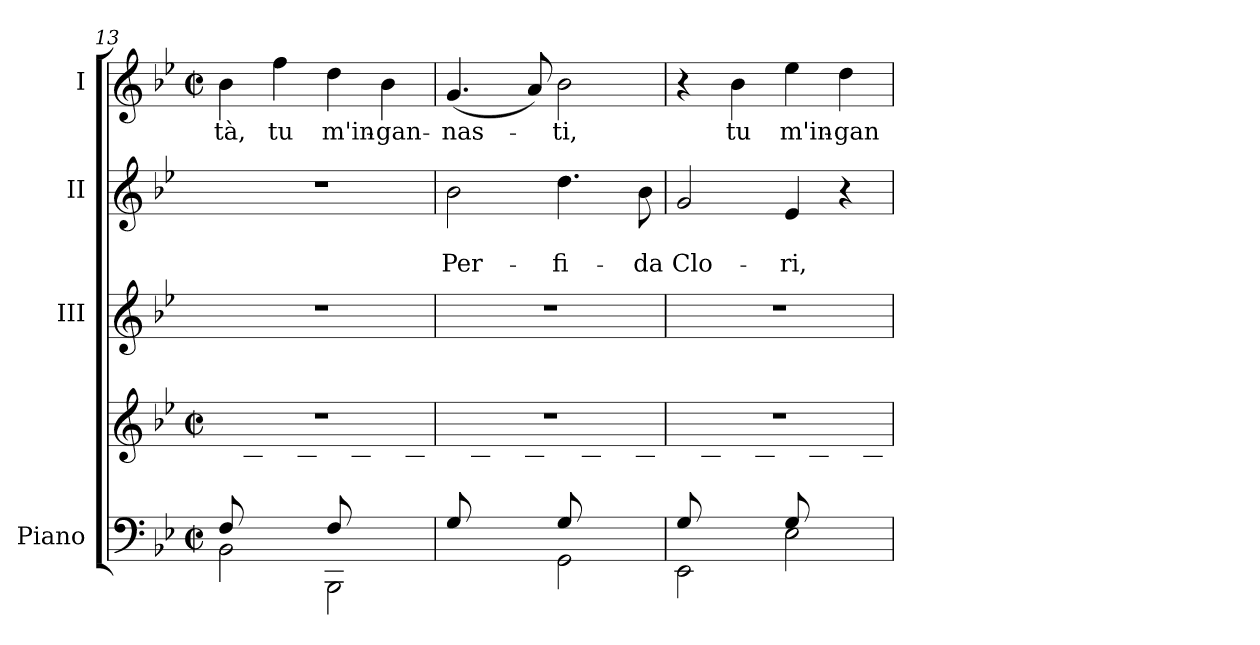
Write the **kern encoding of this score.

**kern	**kern	**kern	**kern	**text	**text	**kern	**text
*part4	*part4	*part3	*part2	*part2	*part2	*part1	*part1
*staff5	*staff4	*staff3	*staff2	*staff2	*staff2	*staff1	*staff1
*I"Piano	*	*I"III	*I"II	*	*	*I"I	*
*	*	*I'III	*I'II	*	*	*I'I	*
*clefF4	*clefG2	*clefG2	*clefG2	*	*	*clefG2	*
*k[b-e-]	*k[b-e-]	*k[b-e-]	*k[b-e-]	*	*	*k[b-e-]	*
*B-:	*B-:	*B-:	*B-:	*	*	*B-:	*
*M2/2	*M2/2	*	*	*	*	*M2/2	*
*met(c|)	*met(c|)	*	*	*	*	*met(c|)	*
=13	=13	=13	=13	=13	=13	=13	=13
*^	*^	*	*	*	*	*	*
*	*	*	*^	*	*	*	*	*	*
!	!	!	!	!	!	!	!	!	!	!LO:LY:b
2BB-\	8F/L	1r	8ryy	8ryy	1r	1r	.	.	4b-\	-tà,
.	4.ryy	.	8ryy@	8B-\	.	.	.	.	.	.
!	!	!	!	!	!	!	!	!	!	!LO:LY:b
.	.	.	8ryy@	8d\	.	.	.	.	4ff\	tu
.	.	.	8ryy@	8B-\J	.	.	.	.	.	.
!	!	!	!	!	!	!	!	!	!	!LO:LY:b
8F/L	2BBB-\	.	8ryy@	2ryy	.	.	.	.	4dd\	m'in-
4.ryy	.	.	8B-\	.	.	.	.	.	.	.
!	!	!	!	!	!	!	!	!	!	!LO:LY:b:rj
.	.	.	8d\	.	.	.	.	.	4b-\	-gan-
.	.	.	8B-\J	.	.	.	.	.	.	.
*	*	*	*v	*v	*	*	*	*	*	*
=14	=14	=14	=14	=14	=14	=14	=14	=14	=14
!	!	!	!	!	!	!	!LO:LY:b	!	!LO:LY:b
8G/L	2ryy	1r	8ryy	1r	2b-\	.	Per-	(<4.g/	-nas-
4.ryy	.	.	8B-\	.	.	.	.	.	.
.	.	.	8d\	.	.	.	.	.	.
.	.	.	8B-\J	.	.	.	.	8a/)	.
!	!	!	!	!	!	!	!LO:LY:b	!	!LO:LY:b
8G/L	2GG\	.	8ryy	.	4.dd\	.	-fi-	2b-\	-ti,
4.ryy	.	.	8B-\	.	.	.	.	.	.
.	.	.	8d\	.	.	.	.	.	.
!	!	!	!	!	!	!	!LO:LY:b	!	!
.	.	.	8B-\J	.	8b-\	.	-da	.	.
=15	=15	=15	=15	=15	=15	=15	=15	=15	=15
*	*	*	*^	*	*	*	*	*	*
!	!	!	!	!	!	!	!	!LO:LY:b	!	!
2EE-\	8G/L	1r	8ryy	8ryy	1r	2g/	.	Clo-	4r	.
.	4.ryy	.	8ryy@	8B-\	.	.	.	.	.	.
!	!	!	!	!	!	!	!	!	!	!LO:LY:b
.	.	.	8ryy@	8e-\	.	.	.	.	4b-\	tu
.	.	.	8ryy@	8B-\J	.	.	.	.	.	.
!	!	!	!	!	!	!	!	!LO:LY:b	!	!LO:LY:b
8G/L	2E-\	.	8ryy@	2ryy	.	4e-/	.	-ri,	4ee-\	m'in-
4.ryy	.	.	8B-\	.	.	.	.	.	.	.
!	!	!	!	!	!	!	!	!	!	!LO:LY:b:rj
.	.	.	8e-\	.	.	4r	.	.	4dd\	-gan-
.	.	.	8B-\J	.	.	.	.	.	.	.
*v	*v	*	*	*	*	*	*	*	*	*
*	*v	*v	*v	*	*	*	*	*	*
=	=	=	=	=	=	=	=
*-	*-	*-	*-	*-	*-	*-	*-
